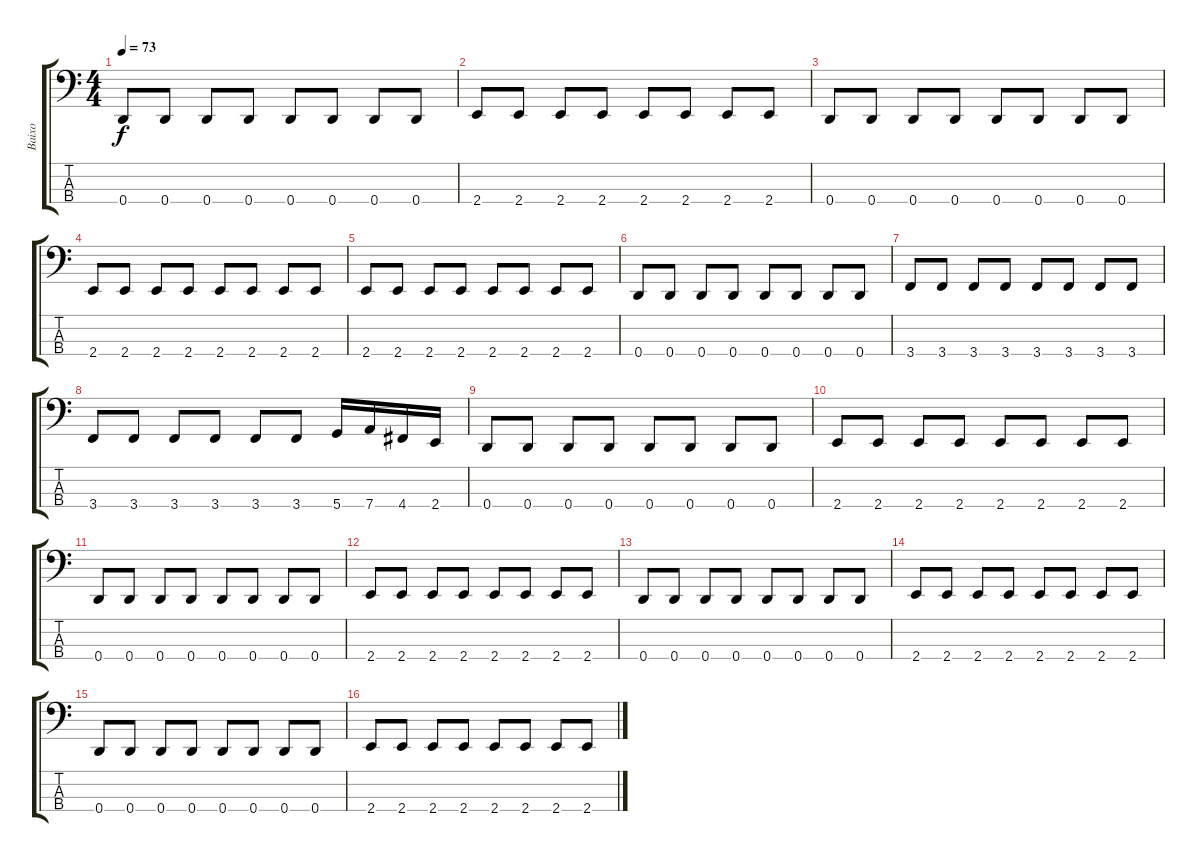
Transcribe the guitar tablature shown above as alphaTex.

\track ("Baixo" "Baixo") {instrument electricbasspick}
\staff {score tabs}
\tuning (G2 D2 A1 D1) {hide}
\ts (4 4)
\tempo 73
\clef f4
\ks c
0.4.8{dy f} 0.4.8 0.4.8 0.4.8 0.4.8 0.4.8 0.4.8 0.4.8 |
2.4.8 2.4.8 2.4.8 2.4.8 2.4.8 2.4.8 2.4.8 2.4.8 |
0.4.8 0.4.8 0.4.8 0.4.8 0.4.8 0.4.8 0.4.8 0.4.8 |
2.4.8 2.4.8 2.4.8 2.4.8 2.4.8 2.4.8 2.4.8 2.4.8 |
2.4.8 2.4.8 2.4.8 2.4.8 2.4.8 2.4.8 2.4.8 2.4.8 |
0.4.8 0.4.8 0.4.8 0.4.8 0.4.8 0.4.8 0.4.8 0.4.8 |
3.4.8 3.4.8 3.4.8 3.4.8 3.4.8 3.4.8 3.4.8 3.4.8 |
3.4.8 3.4.8 3.4.8 3.4.8 3.4.8 3.4.8 5.4.16 7.4.16 4.4.16 2.4.16 |
0.4.8 0.4.8 0.4.8 0.4.8 0.4.8 0.4.8 0.4.8 0.4.8 |
2.4.8 2.4.8 2.4.8 2.4.8 2.4.8 2.4.8 2.4.8 2.4.8 |
0.4.8 0.4.8 0.4.8 0.4.8 0.4.8 0.4.8 0.4.8 0.4.8 |
2.4.8 2.4.8 2.4.8 2.4.8 2.4.8 2.4.8 2.4.8 2.4.8 |
0.4.8 0.4.8 0.4.8 0.4.8 0.4.8 0.4.8 0.4.8 0.4.8 |
2.4.8 2.4.8 2.4.8 2.4.8 2.4.8 2.4.8 2.4.8 2.4.8 |
0.4.8 0.4.8 0.4.8 0.4.8 0.4.8 0.4.8 0.4.8 0.4.8 |
2.4.8 2.4.8 2.4.8 2.4.8 2.4.8 2.4.8 2.4.8 2.4.8
